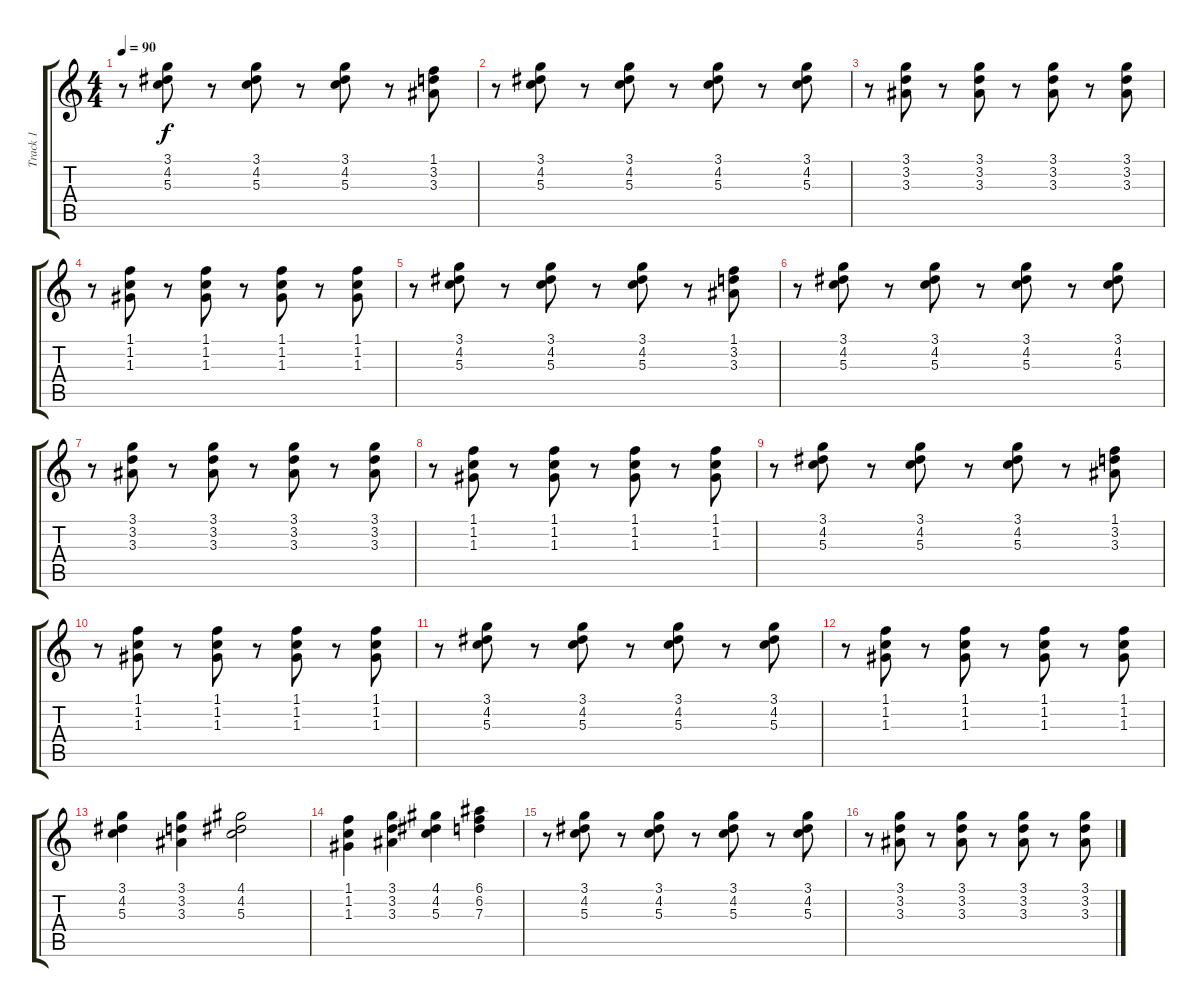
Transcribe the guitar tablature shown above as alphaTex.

\track ("Track 1" "Track 1") {instrument overdrivenguitar}
\staff {score tabs}
\tuning (E4 B3 G3 D3 A2 E2) {hide}
\ts (4 4)
\tempo 90
\clef g2
\ks c
r.8{dy f} (3.1 4.2 5.3).8 r.8 (3.1 4.2 5.3).8 r.8 (3.1 4.2 5.3).8 r.8 (1.1 3.2 3.3).8 |
r.8 (3.1 4.2 5.3).8 r.8 (3.1 4.2 5.3).8 r.8 (3.1 4.2 5.3).8 r.8 (3.1 4.2 5.3).8 |
r.8 (3.1 3.2 3.3).8 r.8 (3.1 3.2 3.3).8 r.8 (3.1 3.2 3.3).8 r.8 (3.1 3.2 3.3).8 |
r.8 (1.1 1.2 1.3).8 r.8 (1.1 1.2 1.3).8 r.8 (1.1 1.2 1.3).8 r.8 (1.1 1.2 1.3).8 |
r.8 (3.1 4.2 5.3).8 r.8 (3.1 4.2 5.3).8 r.8 (3.1 4.2 5.3).8 r.8 (1.1 3.2 3.3).8 |
r.8 (3.1 4.2 5.3).8 r.8 (3.1 4.2 5.3).8 r.8 (3.1 4.2 5.3).8 r.8 (3.1 4.2 5.3).8 |
r.8 (3.1 3.2 3.3).8 r.8 (3.1 3.2 3.3).8 r.8 (3.1 3.2 3.3).8 r.8 (3.1 3.2 3.3).8 |
r.8 (1.1 1.2 1.3).8 r.8 (1.1 1.2 1.3).8 r.8 (1.1 1.2 1.3).8 r.8 (1.1 1.2 1.3).8 |
r.8 (3.1 4.2 5.3).8 r.8 (3.1 4.2 5.3).8 r.8 (3.1 4.2 5.3).8 r.8 (1.1 3.2 3.3).8 |
r.8 (1.1 1.2 1.3).8 r.8 (1.1 1.2 1.3).8 r.8 (1.1 1.2 1.3).8 r.8 (1.1 1.2 1.3).8 |
r.8 (3.1 4.2 5.3).8 r.8 (3.1 4.2 5.3).8 r.8 (3.1 4.2 5.3).8 r.8 (3.1 4.2 5.3).8 |
r.8 (1.1 1.2 1.3).8 r.8 (1.1 1.2 1.3).8 r.8 (1.1 1.2 1.3).8 r.8 (1.1 1.2 1.3).8 |
(3.1 4.2 5.3).4 (3.1 3.2 3.3).4 (4.1 4.2 5.3).2 |
(1.1 1.2 1.3).4 (3.1 3.2 3.3).4 (4.1 4.2 5.3).4 (6.1 6.2 7.3).4 |
r.8 (3.1 4.2 5.3).8 r.8 (3.1 4.2 5.3).8 r.8 (3.1 4.2 5.3).8 r.8 (3.1 4.2 5.3).8 |
r.8 (3.1 3.2 3.3).8 r.8 (3.1 3.2 3.3).8 r.8 (3.1 3.2 3.3).8 r.8 (3.1 3.2 3.3).8
